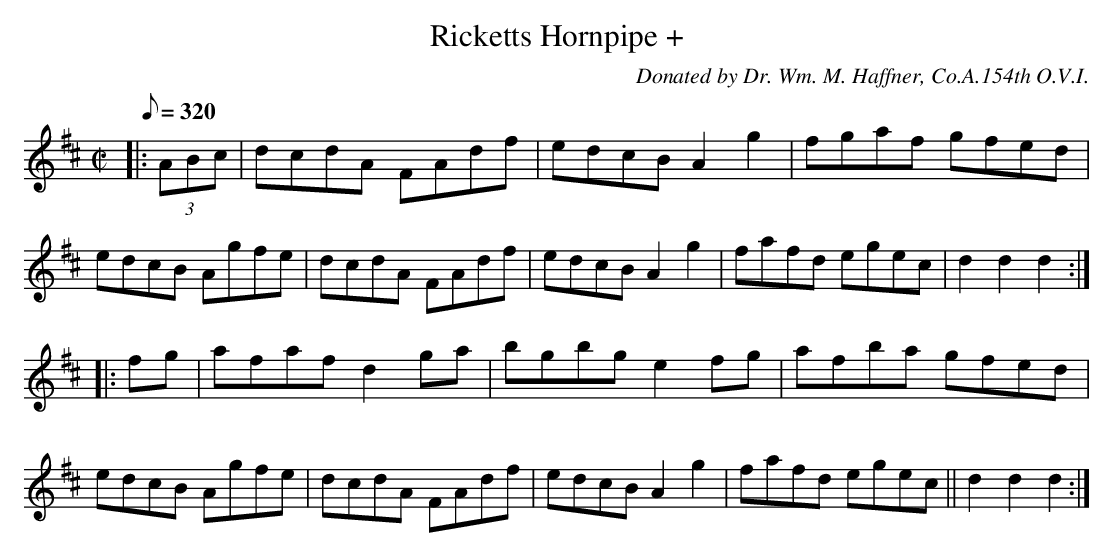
X:1
T:Ricketts Hornpipe +
C:Donated by Dr. Wm. M. Haffner, Co.A.154th O.V.I.
M:C|
L:1/8
Q:1/8=320
K:D
|: (3ABc|dcdA FAdf|edcB A2 g2|fgaf gfed|edcB Agfe|dcdA FAdf|edcB A2 g2|fafd egec|d2d2d2 :|
|:fg|afaf d2 ga|bgbg e2 fg|afba gfed|edcB Agfe|dcdA FAdf|edcB A2 g2|fafd egec||d2d2d2 :|
